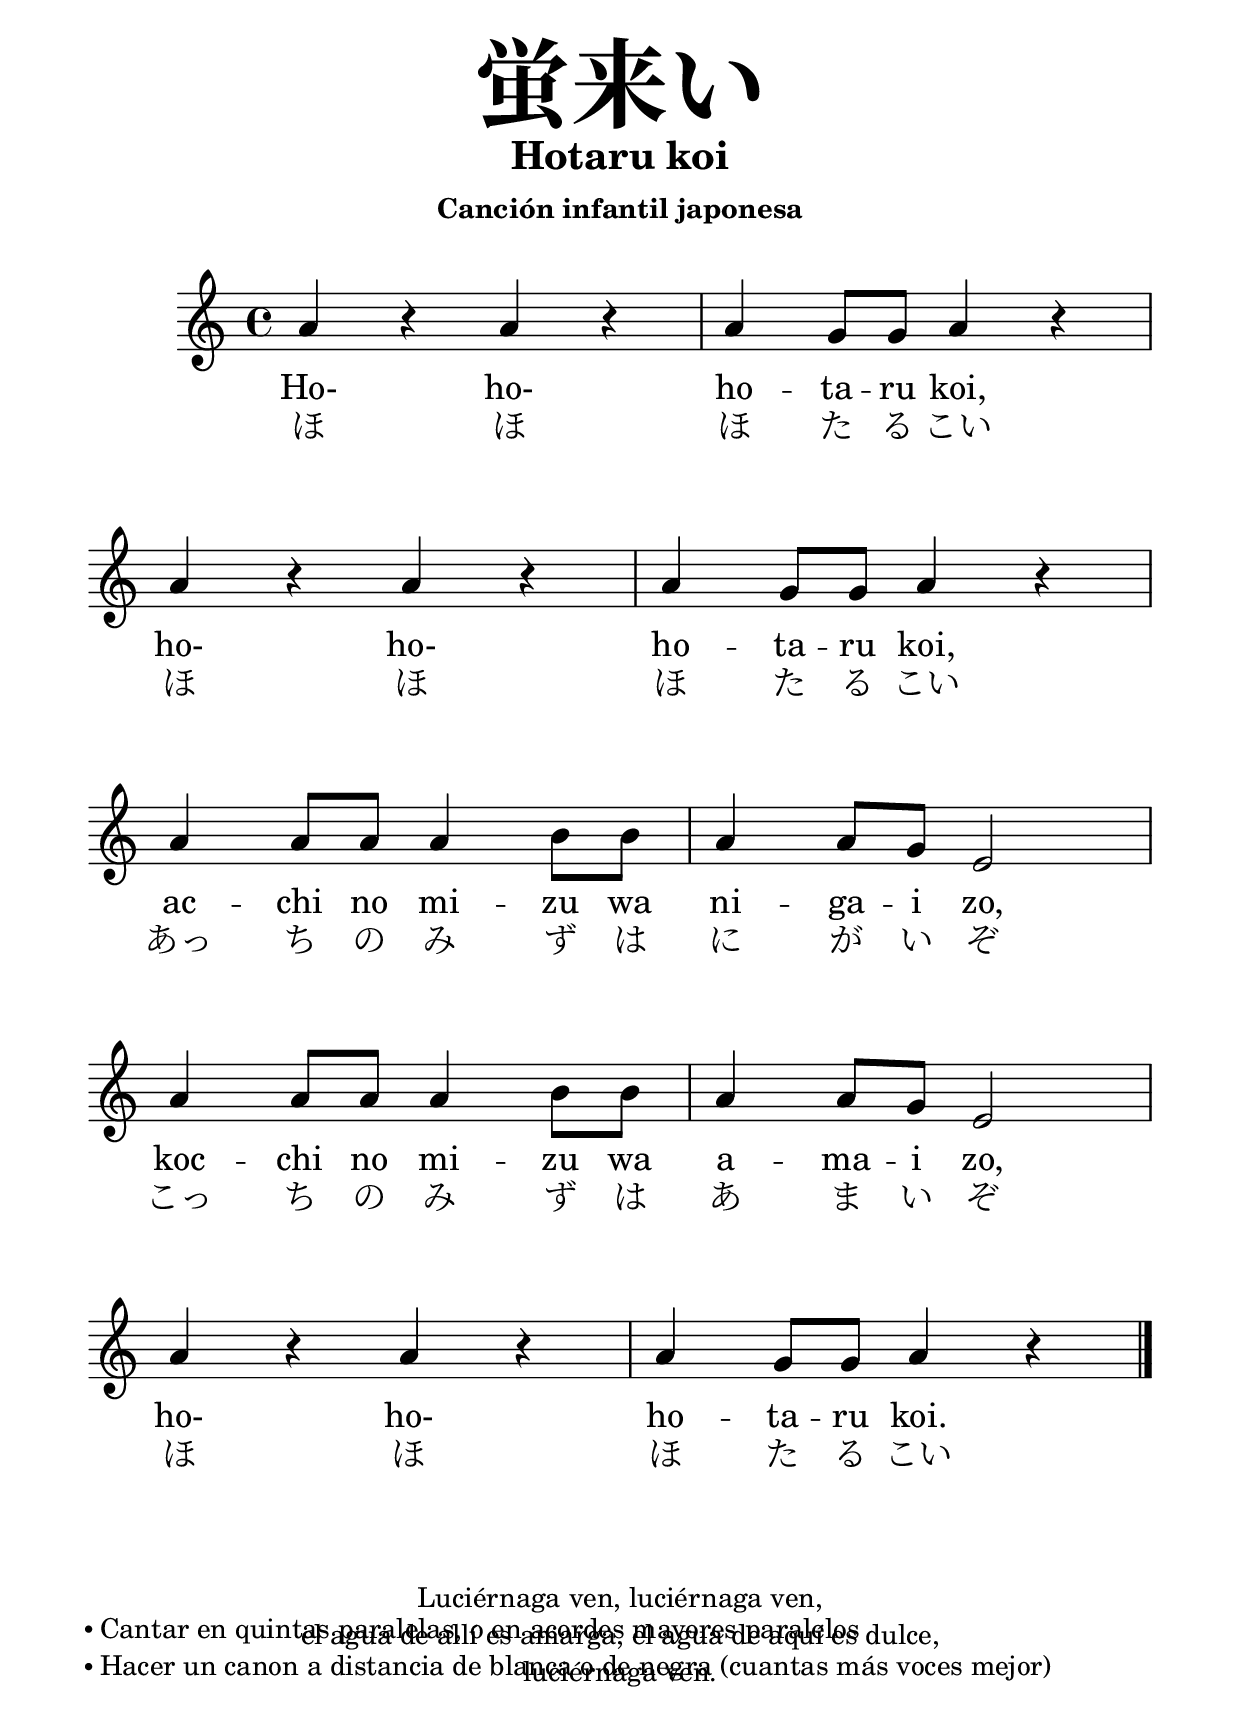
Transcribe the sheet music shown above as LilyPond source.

\version "2.11.34"

#(set-default-paper-size "a4")
#(ly:set-option 'point-and-click #f)
#(set-global-staff-size 27)

\header{
	title=\markup{\bigger \bigger \bigger \bigger \bigger \bigger  "蛍来い"}
	subtitle=\markup{\bigger "Hotaru koi"}
	subsubtitle=\markup{\column{"Canción infantil japonesa" " " }}
	%copyright=\markup{
        %        \fill-line {"Edited by Nancho Alvarez" \typewriter "http://tomasluisdevictoria.org"}
	%}
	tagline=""
}

notas={
a'4 r a' r
a'4 g'8 g' a'4 r
a'4 r a' r
a'4 g'8 g' a'4 r
a'4 a'8 a' a'4 b'8 b' a'4 a'8 g' e'2
a'4 a'8 a' a'4 b'8 b' a'4 a'8 g' e'2
a'4 r a' r
a'4 g'8 g' a'4 r \bar "|."
}

texto=\lyricmode{
	Ho- ho- ho -- ta -- ru koi,
	ho- ho- ho -- ta -- ru koi,
	ac -- chi no mi -- zu wa ni -- ga -- i zo,
	koc -- chi no mi -- zu wa a -- ma -- i zo,
	ho- ho- ho -- ta -- ru koi.
}
textoj=\lyricmode{
	ほ ほ ほ た る こい
	ほ ほ ほ た る こい
	あっ ち の み ず は に が い ぞ
	こっ ち の み ず は あ ま い ぞ
	ほ ほ ほ た る こい
}

\score {
	<<
	\new Voice="voz" {\notas }
	\new Lyrics \lyricsto "voz" {\texto }
	\new Lyrics \lyricsto "voz" {\textoj }
>>

\layout{
	system-count = 5
	print-page-number = ##f
	\context {\Score
		\remove Bar_number_engraver
	}

}

}

\paper{
	ragged-last-bottom = ##f
	ragged-bottom = ##f
	print-page-number = ##f 
	line-width = 18\cm
	head-separation = 1\mm
	foot-separation = 3\mm
}


\markup{ \smaller \fill-line {\center-align {"Luciérnaga ven, luciérnaga ven," 
	"el agua de allí es amarga, el agua de aquí es dulce," 
	"luciérnaga ven."}}}
\markup{}
\markup{\smaller \column{
	\line{\raise #.6 \draw-circle #.2 #0.1 ##t "Cantar en quintas paralelas, o en acordes mayores paralelos"}
	\line{\raise #.6 \draw-circle #.2 #0.1 ##t "Hacer un canon a distancia de blanca o de negra (cuantas más voces mejor)"}
}}
\markup{}
